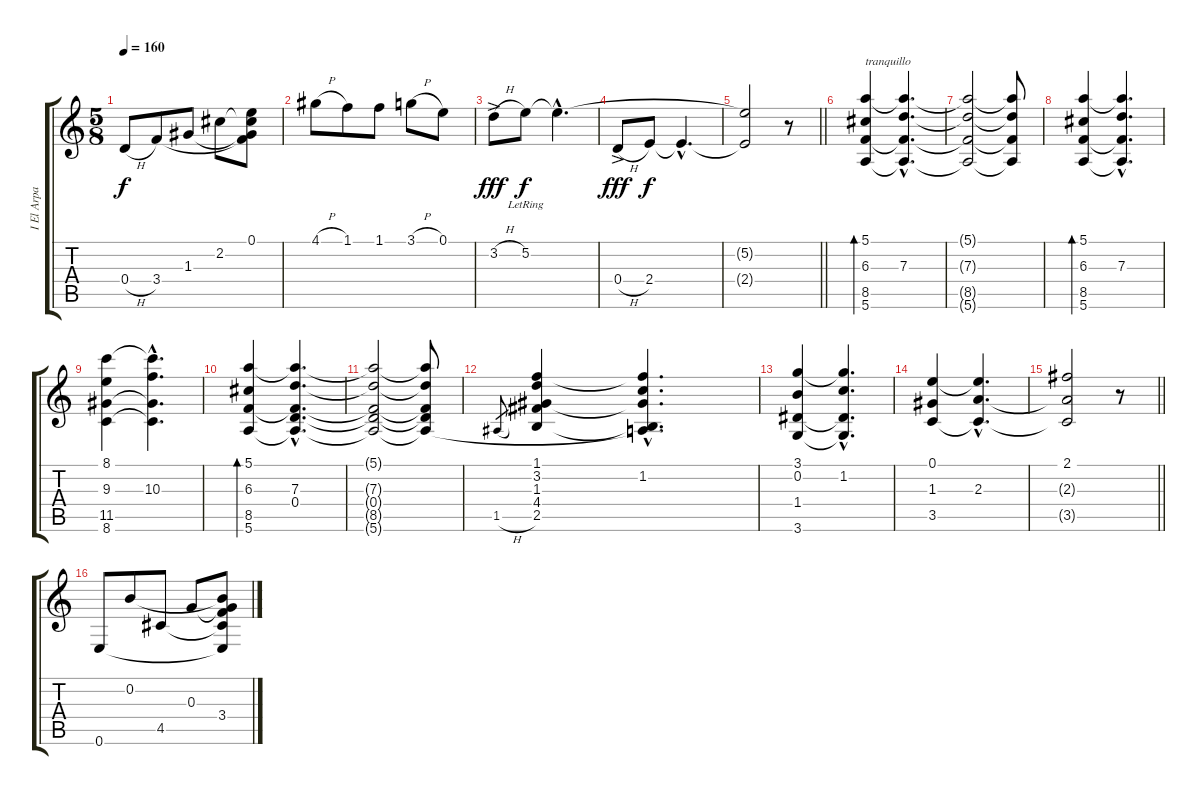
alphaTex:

\track ("I El Arpa Del Guerrero" "I El Arpa ") {instrument acousticguitarnylon}
\staff {score tabs}
\tuning (E4 B3 G3 D3 A2 E2) {hide}
\ts (5 8)
\tempo 160
\clef g2
\ks c
0.4{h}.8{dy f} 3.4.8 1.3.8 2.2.8 (0.1 2.2{t} 1.3{t} 3.4{t}).8 |
4.1{h}.8 1.1.8 1.1.8 3.1{h}.8 0.1.8 |
3.2{h ac}.8{dy fff} 5.2{lr}.8{dy f} 5.2{hac t}.4{d} |
0.4{h ac}.8{dy fff} 2.4.8{dy f} 2.4{hac t}.4{d} |
\barLineRight lightlight
(5.2{t} 2.4{t}).2 r.8 |
(5.1 6.3 8.5 5.6).4{bd 120 txt "tranquillo"} (5.1{hac t} 7.3{hac} 8.5{hac t} 5.6{hac t}).4{d} |
(5.1{t} 7.3{t} 8.5{t} 5.6{t}).2 (5.1{t} 7.3{t} 8.5{t} 5.6{t}).8 |
(5.1 6.3 8.5 5.6).4{bd 120} (5.1{hac t} 7.3{hac} 8.5{hac t} 5.6{hac t}).4{d} |
(8.1 9.3 11.5 8.6).4 (8.1{hac t} 10.3{hac} 11.5{hac t} 8.6{hac t}).4{d} |
(5.1 6.3 8.5 5.6).4{bd 120} (5.1{hac t} 7.3{hac} 0.4{hac} 8.5{hac t} 5.6{hac t}).4{d} |
(5.1{t} 7.3{t} 0.4{t} 8.5{t} 5.6{t}).2 (5.1{t} 7.3{t} 0.4{t} 8.5{t} 5.6{t}).8 |
1.5{h}.8{gr} (1.1 3.2 1.3 4.4 2.5).4 (1.1{hac t} 1.2{hac} 1.3{hac t} 2.5{hac t} 5.6{hac t}).4{d} |
(3.1 0.2 1.4 3.6).4 (3.1{hac t} 1.2{hac} 1.4{hac t} 3.6{hac t}).4{d} |
(0.1 1.3 3.5).4 (0.1{hac t} 2.3{hac} 3.5{hac t}).4{d} |
\barLineRight lightlight
(2.1 2.3{t} 3.5{t}).2 r.8 |
0.6.8 0.2.8 4.5.8 0.3.8 (0.2{t} 0.3{t} 3.4 4.5{t} 0.6{t}).8
